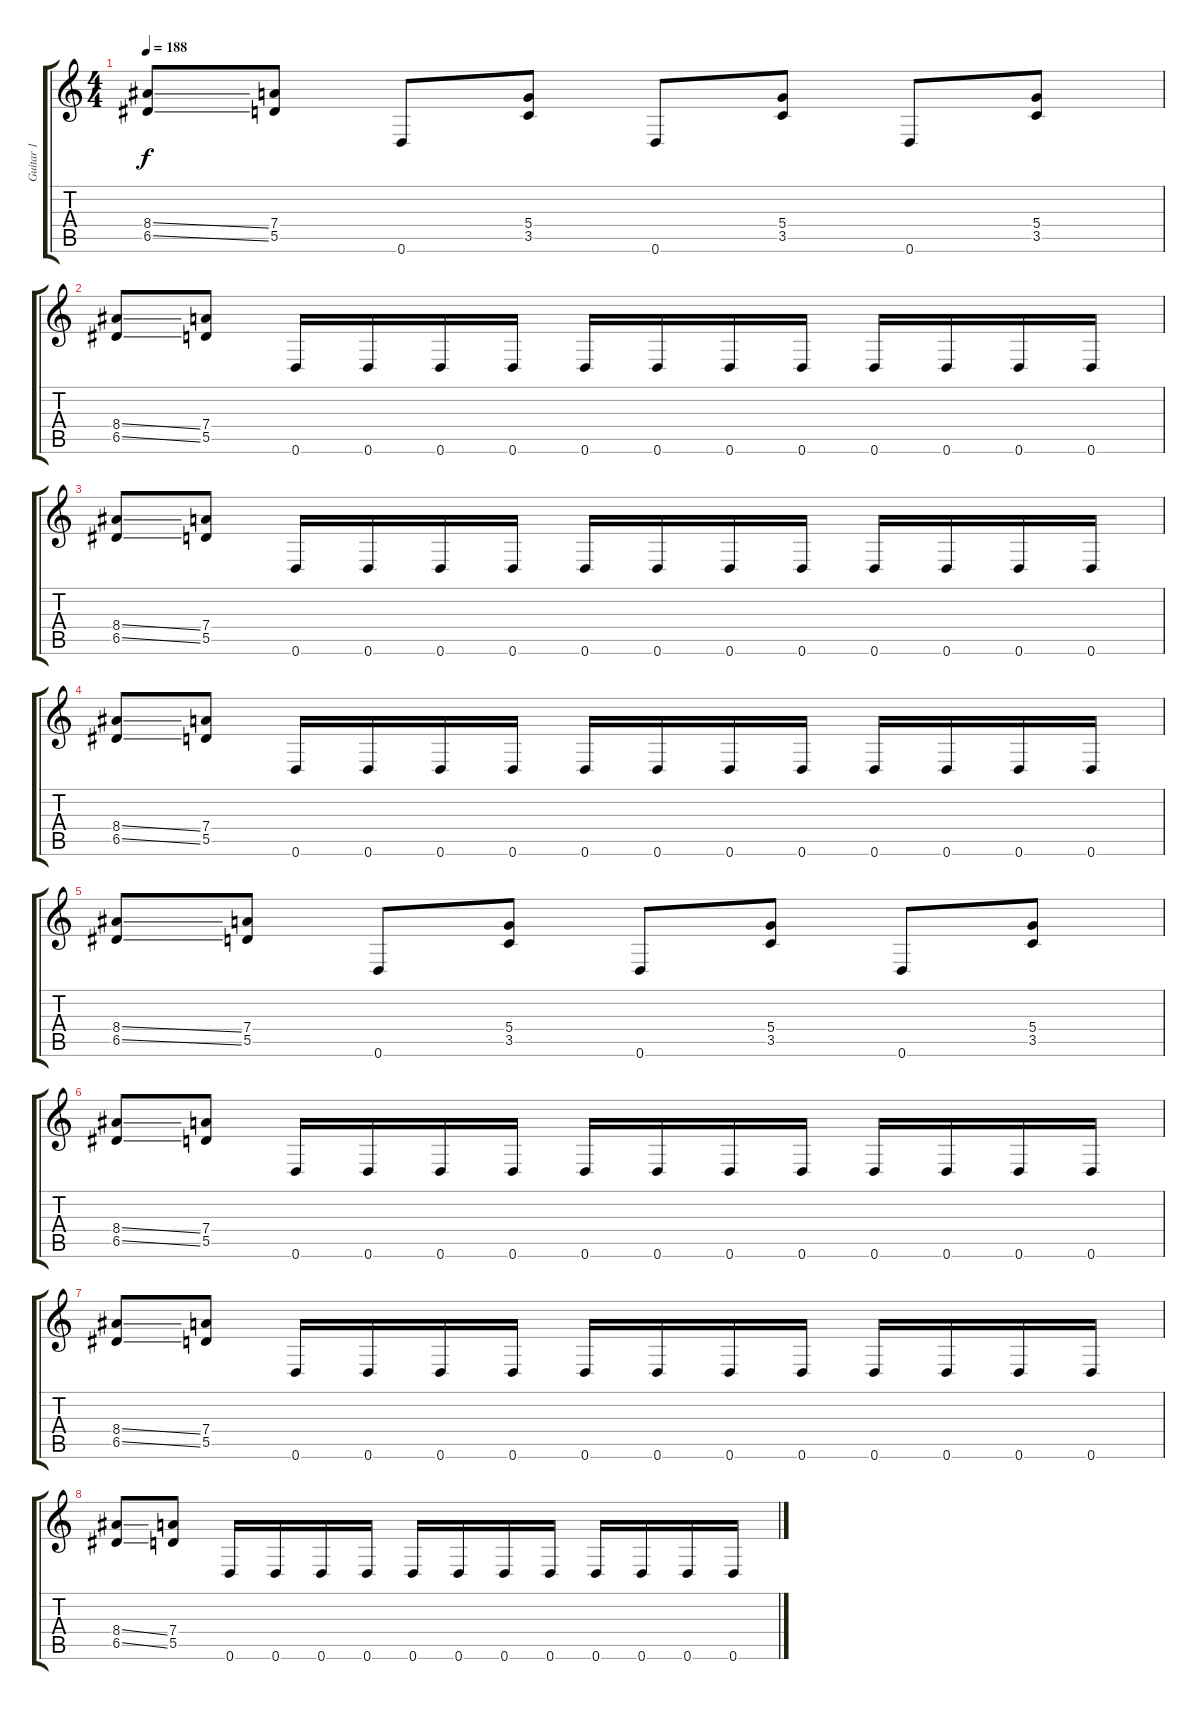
\track ("Guitar 1" "Guitar 1") {instrument distortionguitar}
\staff {score tabs}
\tuning (E4 B3 G3 D3 A2 D2) {hide}
\ts (4 4)
\tempo 188
\clef g2
\ks c
(8.4{ss} 6.5{ss}).8{dy f} (7.4 5.5).8 0.6.8 (5.4 3.5).8 0.6.8 (5.4 3.5).8 0.6.8 (5.4 3.5).8 |
(8.4{ss} 6.5{ss}).8 (7.4 5.5).8 0.6.16 0.6.16 0.6.16 0.6.16 0.6.16 0.6.16 0.6.16 0.6.16 0.6.16 0.6.16 0.6.16 0.6.16 |
(8.4{ss} 6.5{ss}).8 (7.4 5.5).8 0.6.16 0.6.16 0.6.16 0.6.16 0.6.16 0.6.16 0.6.16 0.6.16 0.6.16 0.6.16 0.6.16 0.6.16 |
(8.4{ss} 6.5{ss}).8 (7.4 5.5).8 0.6.16 0.6.16 0.6.16 0.6.16 0.6.16 0.6.16 0.6.16 0.6.16 0.6.16 0.6.16 0.6.16 0.6.16 |
(8.4{ss} 6.5{ss}).8 (7.4 5.5).8 0.6.8 (5.4 3.5).8 0.6.8 (5.4 3.5).8 0.6.8 (5.4 3.5).8 |
(8.4{ss} 6.5{ss}).8 (7.4 5.5).8 0.6.16 0.6.16 0.6.16 0.6.16 0.6.16 0.6.16 0.6.16 0.6.16 0.6.16 0.6.16 0.6.16 0.6.16 |
(8.4{ss} 6.5{ss}).8 (7.4 5.5).8 0.6.16 0.6.16 0.6.16 0.6.16 0.6.16 0.6.16 0.6.16 0.6.16 0.6.16 0.6.16 0.6.16 0.6.16 |
(8.4{ss} 6.5{ss}).8 (7.4 5.5).8 0.6.16 0.6.16 0.6.16 0.6.16 0.6.16 0.6.16 0.6.16 0.6.16 0.6.16 0.6.16 0.6.16 0.6.16
